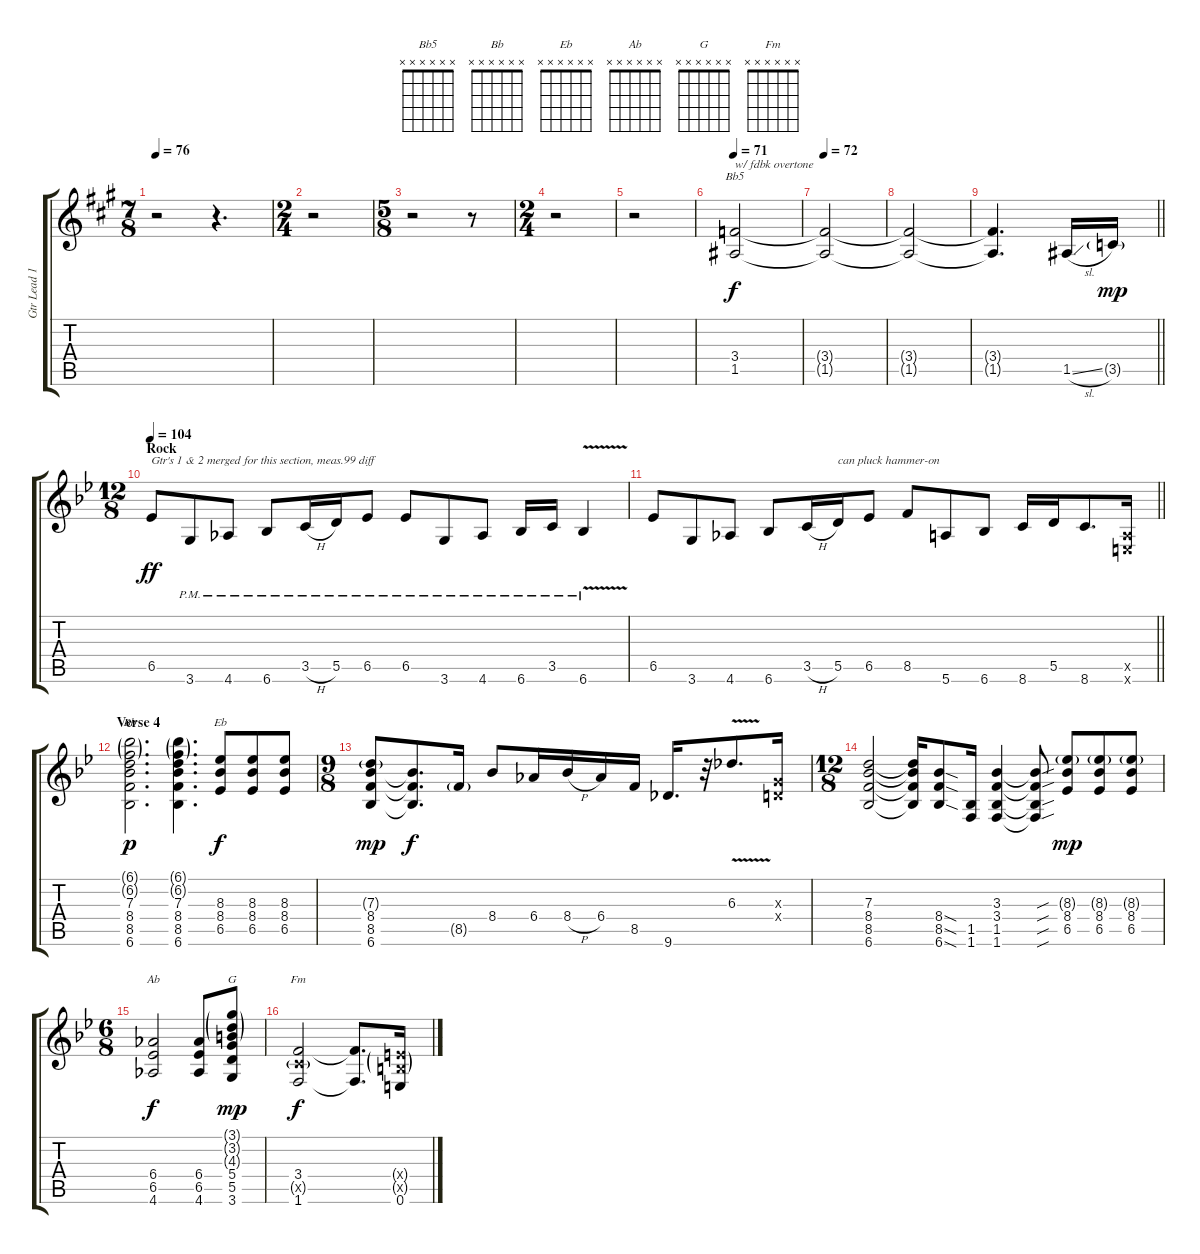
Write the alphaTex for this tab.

\track ("Gtr Lead 1" "Gtr Lead 1") {instrument distortionguitar}
\staff {score tabs}
\tuning (E4 B3 G3 D3 A2 E2) {hide}
\chord ("Bb5" x x x x x x)
\chord ("Bb" x x x x x x)
\chord ("Eb" x x x x x x)
\chord ("Ab" x x x x x x)
\chord ("G" x x x x x x)
\chord ("Fm" x x x x x x)
\ts (7 8)
\tempo 76
\clef g2
\ks a
r.2{dy ff} r.4{d} |
\ts (2 4)
r.2 |
\ts (5 8)
r.2 r.8 |
\ts (2 4)
r.2 |
r.2 |
\tempo 71
(3.4 1.5).2{ch "Bb5" txt "w/ fdbk overtone" dy f} |
\tempo 72
(3.4{t} 1.5{t}).2{txt ""} |
(3.4{t} 1.5{t}).2 |
\barLineRight lightlight
(3.4{t} 1.5{t}).4{d} 1.5{sl}.16 3.5{g}.16{dy mp} |
\ts (12 8)
\section ("" "Rock")
\tempo 105
\tempo 104
\ks bb
6.5.8{txt "Gtr's 1 & 2 merged for this section, meas.99 diff" dy ff} 3.6{pm}.8 4.6{pm}.8 6.6{pm}.8 3.5{h pm}.16 5.5{pm}.16 6.5{pm}.8 6.5{pm}.8 3.6{pm}.8 4.6{pm}.8 6.6{pm}.16 3.5{pm}.16 6.6{v pm}.4 |
\barLineRight lightlight
6.5.8 3.6.8 4.6.8 6.6.8 3.5{h}.16 5.5.16{txt "can pluck hammer-on"} 6.5.8 8.5.8 5.6.8 6.6.8 8.6.16 5.5.16 8.6.8{d} (0.5{x} 0.6{x}).16 |
\section ("" "Verse 4")
(6.1{g} 6.2{g} 7.3 8.4 8.5 6.6).2{d ch "Bb" dy p} (6.1{g} 6.2{g} 7.3 8.4 8.5 6.6).4{d} (8.3 8.4 6.5).8{ch "Eb" dy f} (8.3 8.4 6.5).8 (8.3 8.4 6.5).8 |
\ts (9 8)
(7.3{g} 8.4 8.5 6.6).8{dy mp} (8.4{t} 8.5{t} 6.6{t}).8{d dy f} 8.5{g}.16 8.4.8 6.4.16 8.4{h}.16 6.4.16 8.5.16 9.6.16{d} r.32 6.3{v}.8{d} (0.3{x} 0.4{x}).16 |
\ts (12 8)
(7.3 8.4 8.5 6.6).2 (7.3{t} 8.4{t} 8.5{t} 6.6{t}).16 (8.4{sod} 8.5{sod} 6.6{sod}).8 (1.5 1.6).16 (3.3 3.4 1.5 1.6).4 (3.3{sou t} 3.4{sou t} 1.5{sou t} 1.6{sou t}).8 (8.3{g} 8.4 6.5).8{dy mp} (8.3{g} 8.4 6.5).8 (8.3{g} 8.4 6.5).8 |
\ts (6 8)
(6.4 6.5 4.6).2{ch "Ab" dy f} (6.4 6.5 4.6).8 (3.1{g} 3.2{g} 4.3{g} 5.4 5.5 3.6).8{ch "G" dy mp} |
(3.4 3.5{g x} 1.6).2{ch "Fm" dy f} (3.4{t} 1.6{t}).8{d} (2.4{g x} 2.5{g x} 0.6).16
